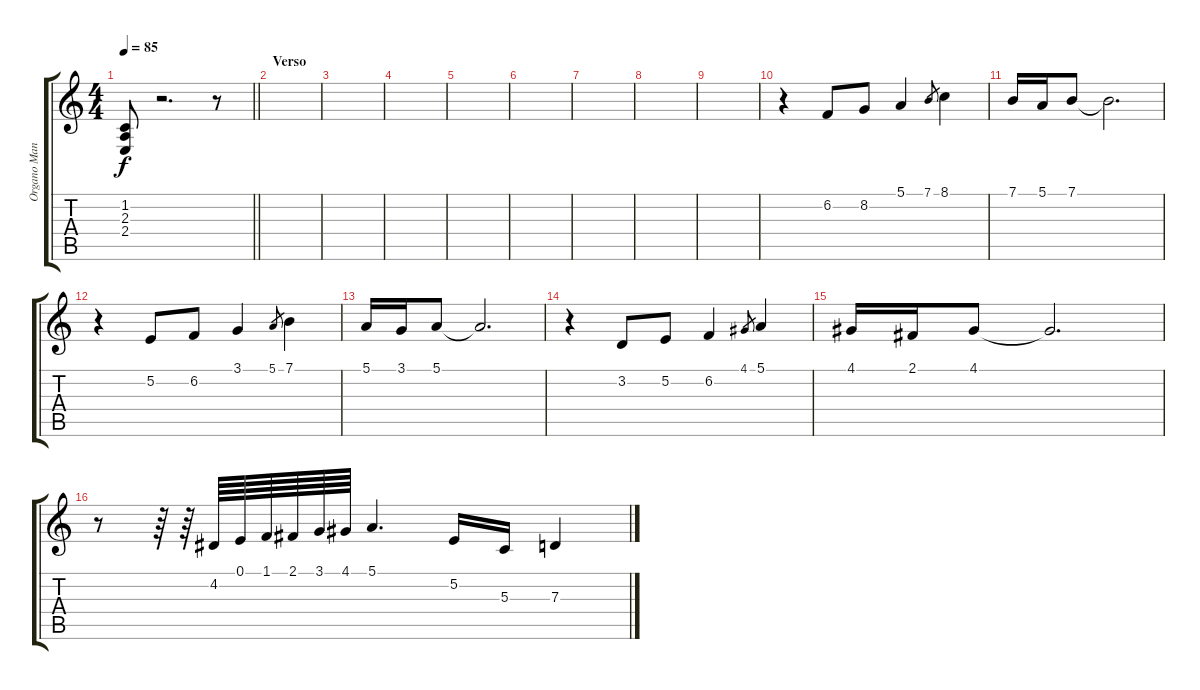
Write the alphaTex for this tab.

\track ("Organo Mano Der." "Organo Man") {instrument drawbarorgan}
\staff {score tabs}
\tuning (E4 B3 G3 D3 A2 E2) {hide}
\ts (4 4)
\tempo 85
\clef g2
\barLineRight lightlight
\ks c
(1.2 2.3 2.4).8{dy f} r.2{d} r.8 |
\section ("" "Verso")
|
|
|
|
|
|
|
|
r.4 6.2.8 8.2.8 5.1.4 7.1.8{gr} 8.1.4 |
7.1.16 5.1.16 7.1.8 7.1{t}.2{d} |
r.4 5.2.8 6.2.8 3.1.4 5.1.8{gr} 7.1.4 |
5.1.16 3.1.16 5.1.8 5.1{t}.2{d} |
r.4 3.2.8 5.2.8 6.2.4 4.1.8{gr} 5.1.4 |
4.1.16 2.1.16 4.1.8 4.1{t}.2{d} |
r.8 r.64 r.64 4.2.64 0.1.64 1.1.64 2.1.64 3.1.64 4.1.64 5.1.4{d} 5.2.16 5.3.16 7.3.4
